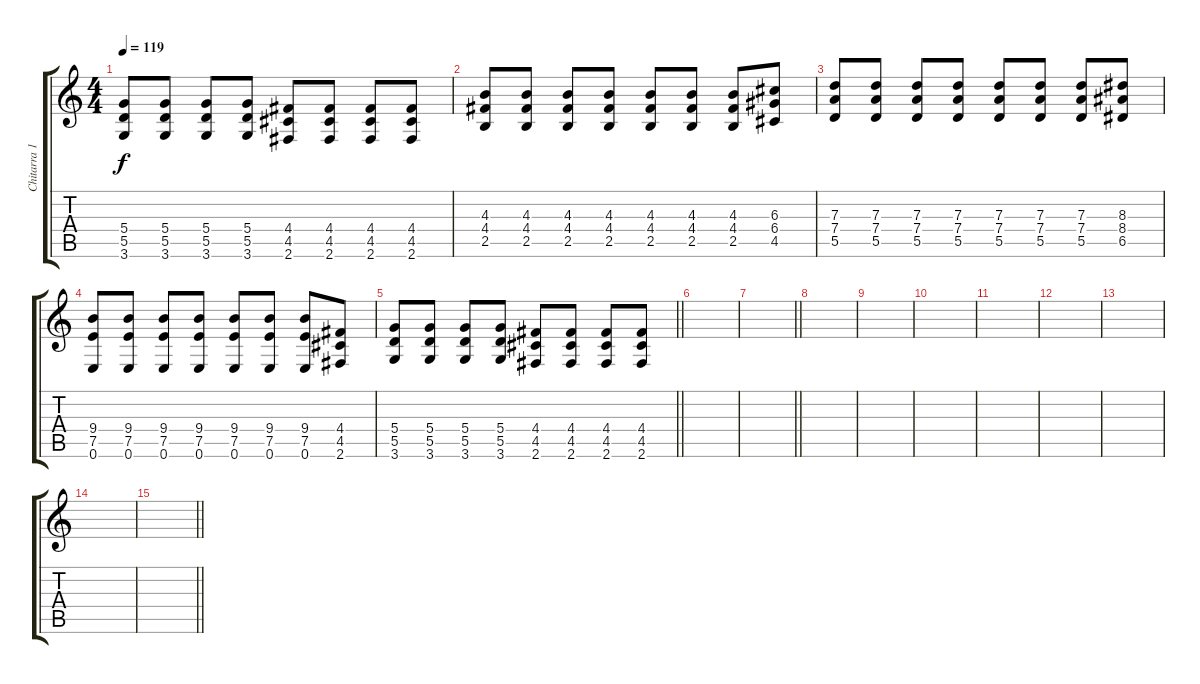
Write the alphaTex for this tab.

\track ("Chitarra 1" "Chitarra 1") {instrument overdrivenguitar}
\staff {score tabs}
\tuning (E4 B3 G3 D3 A2 E2) {hide}
\ts (4 4)
\tempo 119
\clef g2
\ks c
(5.4 5.5 3.6).8{dy f} (5.4 5.5 3.6).8 (5.4 5.5 3.6).8 (5.4 5.5 3.6).8 (4.4 4.5 2.6).8 (4.4 4.5 2.6).8 (4.4 4.5 2.6).8 (4.4 4.5 2.6).8 |
(4.3 4.4 2.5).8 (4.3 4.4 2.5).8 (4.3 4.4 2.5).8 (4.3 4.4 2.5).8 (4.3 4.4 2.5).8 (4.3 4.4 2.5).8 (4.3 4.4 2.5).8 (6.3 6.4 4.5).8 |
(7.3 7.4 5.5).8 (7.3 7.4 5.5).8 (7.3 7.4 5.5).8 (7.3 7.4 5.5).8 (7.3 7.4 5.5).8 (7.3 7.4 5.5).8 (7.3 7.4 5.5).8 (8.3 8.4 6.5).8 |
(9.4 7.5 0.6).8 (9.4 7.5 0.6).8 (9.4 7.5 0.6).8 (9.4 7.5 0.6).8 (9.4 7.5 0.6).8 (9.4 7.5 0.6).8 (9.4 7.5 0.6).8 (4.4 4.5 2.6).8 |
\barLineRight lightlight
(5.4 5.5 3.6).8 (5.4 5.5 3.6).8 (5.4 5.5 3.6).8 (5.4 5.5 3.6).8 (4.4 4.5 2.6).8 (4.4 4.5 2.6).8 (4.4 4.5 2.6).8 (4.4 4.5 2.6).8 |
|
\barLineRight lightlight
|
|
|
|
|
|
|
|
\barLineRight lightlight
